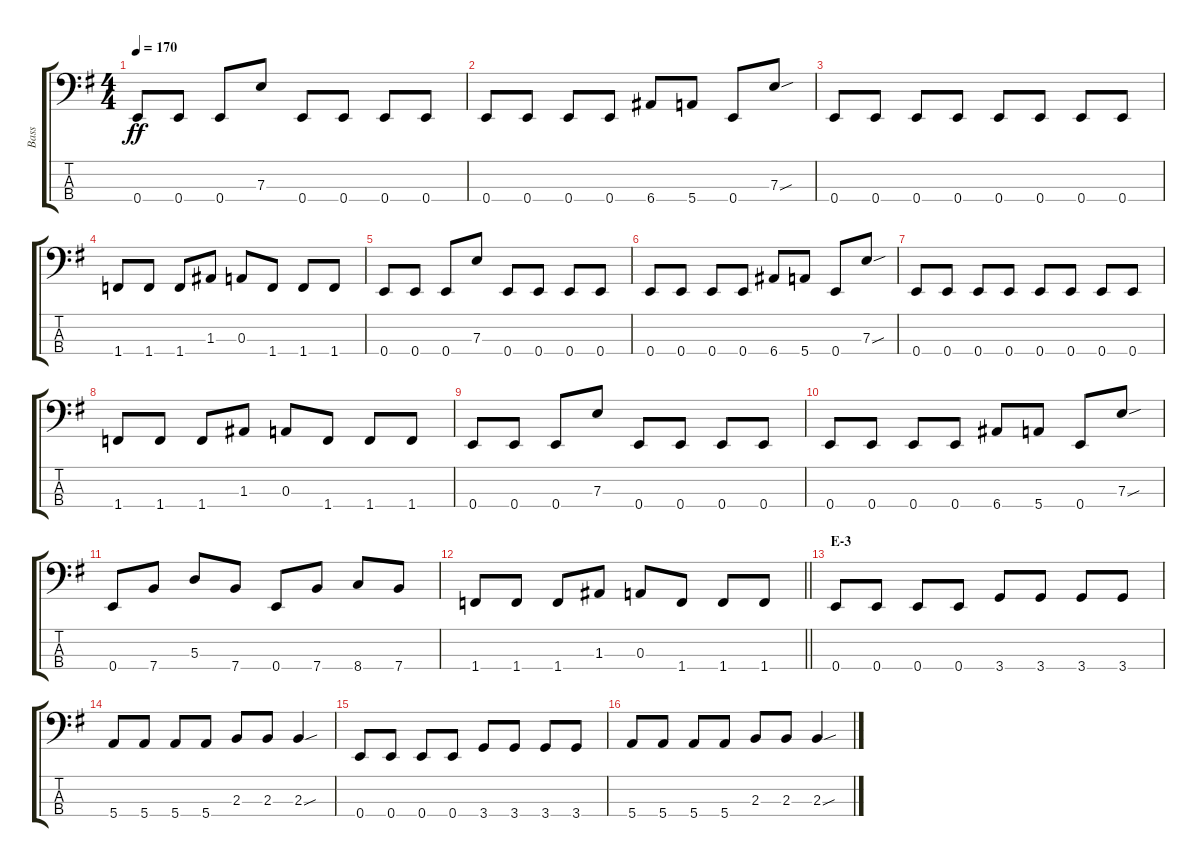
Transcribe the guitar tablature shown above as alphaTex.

\track ("Bass" "Bass") {instrument electricbasspick}
\staff {score tabs}
\tuning (G2 D2 A1 E1) {hide}
\ts (4 4)
\tempo 170
\clef f4
\ks g
0.4.8{dy ff} 0.4.8 0.4.8 7.3.8 0.4.8 0.4.8 0.4.8 0.4.8 |
0.4.8 0.4.8 0.4.8 0.4.8 6.4.8 5.4.8 0.4.8 7.3{sou}.8 |
0.4.8 0.4.8 0.4.8 0.4.8 0.4.8 0.4.8 0.4.8 0.4.8 |
1.4.8 1.4.8 1.4.8 1.3.8 0.3.8 1.4.8 1.4.8 1.4.8 |
0.4.8 0.4.8 0.4.8 7.3.8 0.4.8 0.4.8 0.4.8 0.4.8 |
0.4.8 0.4.8 0.4.8 0.4.8 6.4.8 5.4.8 0.4.8 7.3{sou}.8 |
0.4.8 0.4.8 0.4.8 0.4.8 0.4.8 0.4.8 0.4.8 0.4.8 |
1.4.8 1.4.8 1.4.8 1.3.8 0.3.8 1.4.8 1.4.8 1.4.8 |
0.4.8 0.4.8 0.4.8 7.3.8 0.4.8 0.4.8 0.4.8 0.4.8 |
0.4.8 0.4.8 0.4.8 0.4.8 6.4.8 5.4.8 0.4.8 7.3{sou}.8 |
0.4.8 7.4.8 5.3.8 7.4.8 0.4.8 7.4.8 8.4.8 7.4.8 |
\barLineRight lightlight
1.4.8 1.4.8 1.4.8 1.3.8 0.3.8 1.4.8 1.4.8 1.4.8 |
\section ("" "E-3")
0.4.8 0.4.8 0.4.8 0.4.8 3.4.8 3.4.8 3.4.8 3.4.8 |
5.4.8 5.4.8 5.4.8 5.4.8 2.3.8 2.3.8 2.3{sou}.4 |
0.4.8 0.4.8 0.4.8 0.4.8 3.4.8 3.4.8 3.4.8 3.4.8 |
5.4.8 5.4.8 5.4.8 5.4.8 2.3.8 2.3.8 2.3{sou}.4
